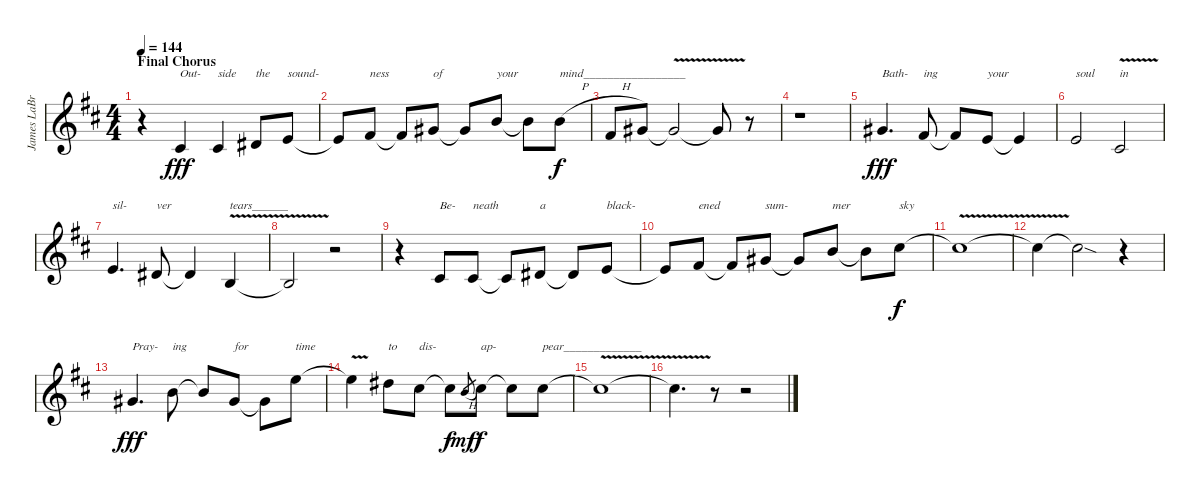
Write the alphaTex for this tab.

\track ("James LaBrie" "James LaBr") {instrument lead6voice}
\staff {score}
\tuning (E4 B3 G3 D3 A2 E2) {hide}
\ts (4 4)
\section ("" "Final Chorus")
\tempo 144
\clef g2
\ks bminor
r.4{dy fff} 2.2.4{txt "Out-"} 2.2.4{txt "side"} 4.2.8{txt "the"} 0.1.8{txt "sound-"} |
0.1{t}.8 2.1.8{txt "ness"} 2.1{t}.8 4.1.8{txt "of"} 4.1{t}.8 7.1.8{txt "your"} 7.1{t}.8 7.1{h}.8{txt "mind_________________" dy f} |
2.1{h}.8 4.1.8 4.1{v t}.2 4.1{t}.8 r.8 |
r.1 |
4.1.4{d txt "Bath-" dy fff} 2.1.8{txt "ing"} 2.1{t}.8 0.1.8{txt "your"} 0.1{t}.4 |
0.1{be (custom 0 0 10 4 20 4 30 4 46 4 60 0)}.2{txt "soul"} 2.2{v}.2{txt "in"} |
0.1.4{d txt "sil-"} 4.2.8{txt "ver"} 4.2{t}.4 0.2{v}.4{txt "tears______"} |
0.2{t}.2 r.2 |
r.4 2.2.8{txt "Be-"} 2.2.8{txt "neath"} 2.2{t}.8 4.2.8{txt "a"} 4.2{t}.8 0.1.8{txt "black-"} |
0.1{t}.8 2.1.8{txt "ened"} 2.1{t}.8 4.1.8{txt "sum-"} 4.1{t}.8 7.1.8{txt "mer"} 7.1{t}.8 14.2.8{txt "sky" dy f} |
14.2{v t}.1 |
14.2{t}.4 14.2{sod t}.2 r.4 |
4.1.4{d txt "Pray-" dy fff} 7.1.8{txt "ing"} 7.1{t}.8 4.1.8{txt "for"} 4.1{t}.8 12.1.8{txt "time"} |
12.1{v t}.4 11.1.8{txt "to"} 9.1.8{txt "dis-"} 9.1{t}.8{dy f} 7.1{h}.8{gr dy mf} 9.1.8{txt "ap-" dy f} 9.1{t}.8 9.1.8{txt "pear_____________"} |
9.1{v t}.1 |
9.1{t}.4{d} r.8 r.2
